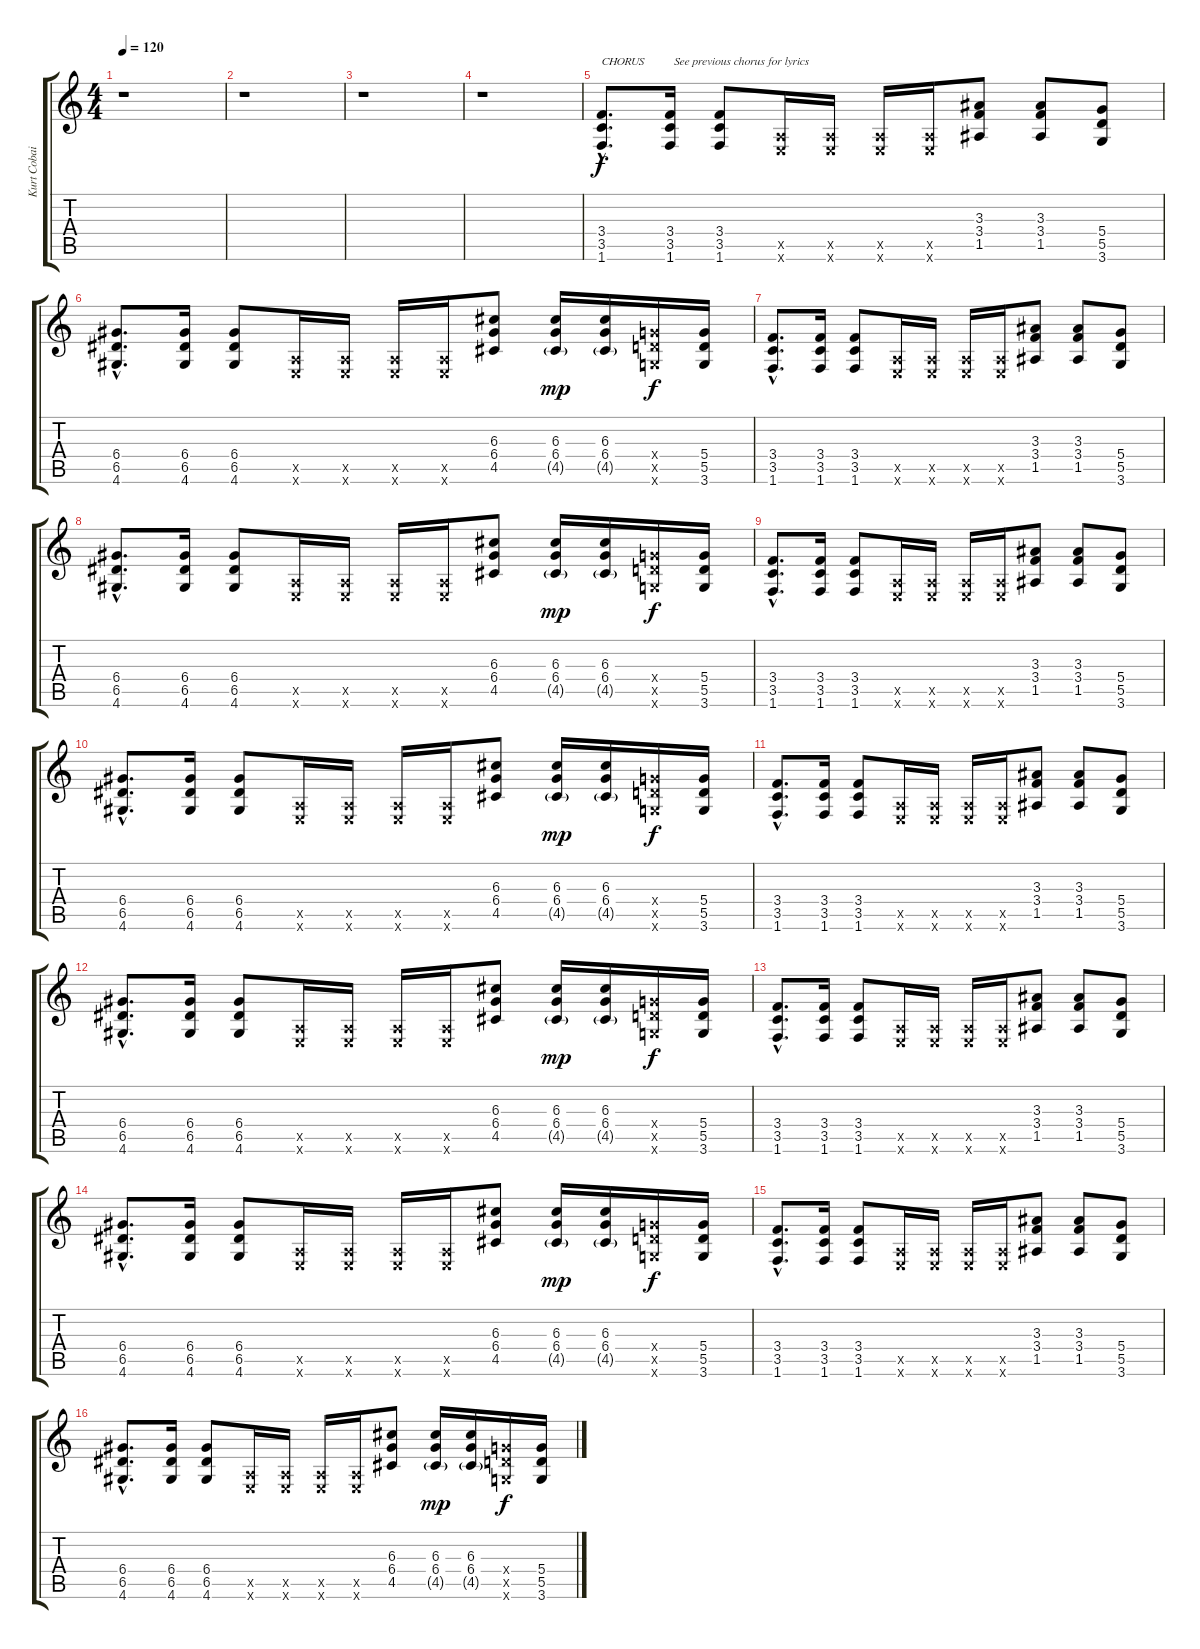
\track ("Kurt Cobain - Rhythm Guitar (Overdriven)" "Kurt Cobai") {instrument overdrivenguitar}
\staff {score tabs}
\tuning (E4 B3 G3 D3 A2 E2) {hide}
\ts (4 4)
\tempo 120
\clef g2
\ks c
r.1{dy f} |
r.1 |
r.1 |
r.1 |
(3.4{hac} 3.5{hac} 1.6{hac}).8{d txt "CHORUS          See previous chorus for lyrics"} (3.4 3.5 1.6).16 (3.4 3.5 1.6).8 (0.5{x} 0.6{x}).16 (0.5{x} 0.6{x}).16 (0.5{x} 0.6{x}).16 (0.5{x} 0.6{x}).16 (3.3 3.4 1.5).8 (3.3 3.4 1.5).8 (5.4 5.5 3.6).8 |
(6.4{hac} 6.5{hac} 4.6{hac}).8{d} (6.4 6.5 4.6).16 (6.4 6.5 4.6).8 (0.5{x} 0.6{x}).16 (0.5{x} 0.6{x}).16 (0.5{x} 0.6{x}).16 (0.5{x} 0.6{x}).16 (6.3 6.4 4.5).8 (6.3 6.4 4.5{g}).16{dy mp} (6.3 6.4 4.5{g}).16 (5.4{x} 5.5{x} 3.6{x}).16{dy f} (5.4 5.5 3.6).16 |
(3.4{hac} 3.5{hac} 1.6{hac}).8{d} (3.4 3.5 1.6).16 (3.4 3.5 1.6).8 (0.5{x} 0.6{x}).16 (0.5{x} 0.6{x}).16 (0.5{x} 0.6{x}).16 (0.5{x} 0.6{x}).16 (3.3 3.4 1.5).8 (3.3 3.4 1.5).8 (5.4 5.5 3.6).8 |
(6.4{hac} 6.5{hac} 4.6{hac}).8{d} (6.4 6.5 4.6).16 (6.4 6.5 4.6).8 (0.5{x} 0.6{x}).16 (0.5{x} 0.6{x}).16 (0.5{x} 0.6{x}).16 (0.5{x} 0.6{x}).16 (6.3 6.4 4.5).8 (6.3 6.4 4.5{g}).16{dy mp} (6.3 6.4 4.5{g}).16 (5.4{x} 5.5{x} 3.6{x}).16{dy f} (5.4 5.5 3.6).16 |
(3.4{hac} 3.5{hac} 1.6{hac}).8{d} (3.4 3.5 1.6).16 (3.4 3.5 1.6).8 (0.5{x} 0.6{x}).16 (0.5{x} 0.6{x}).16 (0.5{x} 0.6{x}).16 (0.5{x} 0.6{x}).16 (3.3 3.4 1.5).8 (3.3 3.4 1.5).8 (5.4 5.5 3.6).8 |
(6.4{hac} 6.5{hac} 4.6{hac}).8{d} (6.4 6.5 4.6).16 (6.4 6.5 4.6).8 (0.5{x} 0.6{x}).16 (0.5{x} 0.6{x}).16 (0.5{x} 0.6{x}).16 (0.5{x} 0.6{x}).16 (6.3 6.4 4.5).8 (6.3 6.4 4.5{g}).16{dy mp} (6.3 6.4 4.5{g}).16 (5.4{x} 5.5{x} 3.6{x}).16{dy f} (5.4 5.5 3.6).16 |
(3.4{hac} 3.5{hac} 1.6{hac}).8{d} (3.4 3.5 1.6).16 (3.4 3.5 1.6).8 (0.5{x} 0.6{x}).16 (0.5{x} 0.6{x}).16 (0.5{x} 0.6{x}).16 (0.5{x} 0.6{x}).16 (3.3 3.4 1.5).8 (3.3 3.4 1.5).8 (5.4 5.5 3.6).8 |
(6.4{hac} 6.5{hac} 4.6{hac}).8{d} (6.4 6.5 4.6).16 (6.4 6.5 4.6).8 (0.5{x} 0.6{x}).16 (0.5{x} 0.6{x}).16 (0.5{x} 0.6{x}).16 (0.5{x} 0.6{x}).16 (6.3 6.4 4.5).8 (6.3 6.4 4.5{g}).16{dy mp} (6.3 6.4 4.5{g}).16 (5.4{x} 5.5{x} 3.6{x}).16{dy f} (5.4 5.5 3.6).16 |
(3.4{hac} 3.5{hac} 1.6{hac}).8{d} (3.4 3.5 1.6).16 (3.4 3.5 1.6).8 (0.5{x} 0.6{x}).16 (0.5{x} 0.6{x}).16 (0.5{x} 0.6{x}).16 (0.5{x} 0.6{x}).16 (3.3 3.4 1.5).8 (3.3 3.4 1.5).8 (5.4 5.5 3.6).8 |
(6.4{hac} 6.5{hac} 4.6{hac}).8{d} (6.4 6.5 4.6).16 (6.4 6.5 4.6).8 (0.5{x} 0.6{x}).16 (0.5{x} 0.6{x}).16 (0.5{x} 0.6{x}).16 (0.5{x} 0.6{x}).16 (6.3 6.4 4.5).8 (6.3 6.4 4.5{g}).16{dy mp} (6.3 6.4 4.5{g}).16 (5.4{x} 5.5{x} 3.6{x}).16{dy f} (5.4 5.5 3.6).16 |
(3.4{hac} 3.5{hac} 1.6{hac}).8{d} (3.4 3.5 1.6).16 (3.4 3.5 1.6).8 (0.5{x} 0.6{x}).16 (0.5{x} 0.6{x}).16 (0.5{x} 0.6{x}).16 (0.5{x} 0.6{x}).16 (3.3 3.4 1.5).8 (3.3 3.4 1.5).8 (5.4 5.5 3.6).8 |
(6.4{hac} 6.5{hac} 4.6{hac}).8{d} (6.4 6.5 4.6).16 (6.4 6.5 4.6).8 (0.5{x} 0.6{x}).16 (0.5{x} 0.6{x}).16 (0.5{x} 0.6{x}).16 (0.5{x} 0.6{x}).16 (6.3 6.4 4.5).8 (6.3 6.4 4.5{g}).16{dy mp} (6.3 6.4 4.5{g}).16 (5.4{x} 5.5{x} 3.6{x}).16{dy f} (5.4 5.5 3.6).16
